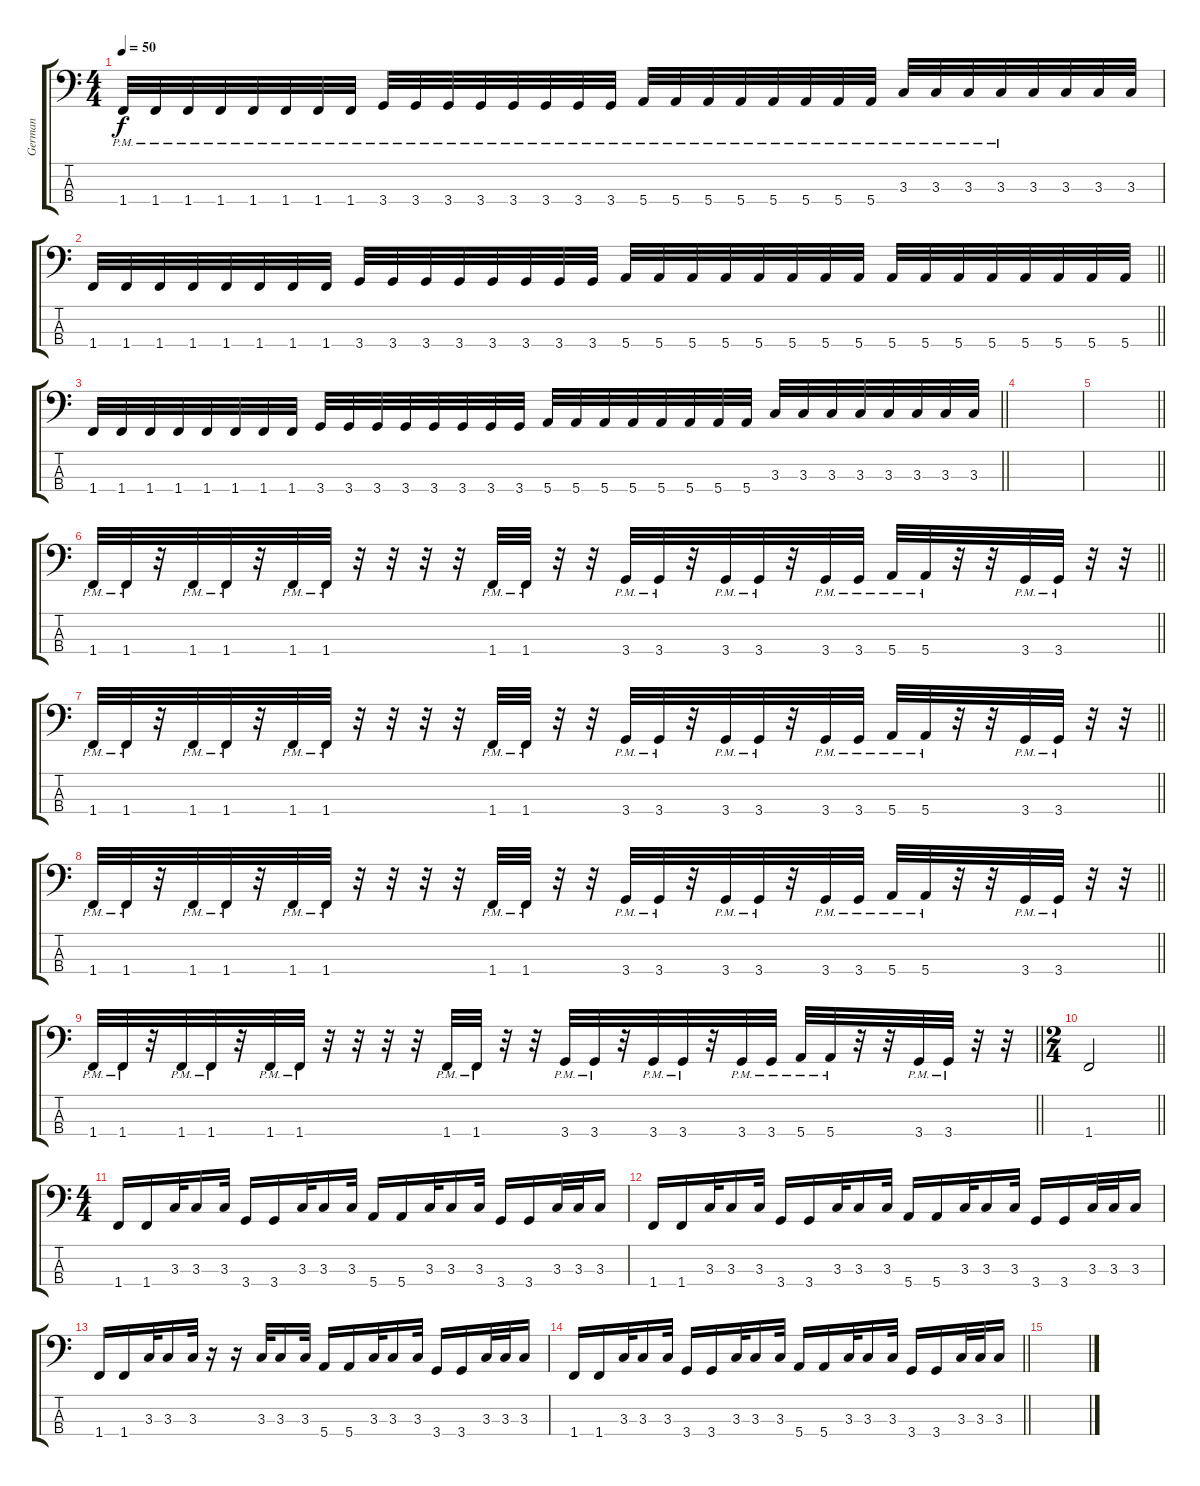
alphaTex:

\track ("German" "German") {instrument electricbasspick}
\staff {score tabs}
\tuning (G2 D2 A1 E1) {hide}
\ts (4 4)
\tempo 50
\clef f4
\ks c
1.4{pm}.32{dy f} 1.4{pm}.32 1.4{pm}.32 1.4{pm}.32 1.4{pm}.32 1.4{pm}.32 1.4{pm}.32 1.4{pm}.32 3.4{pm}.32 3.4{pm}.32 3.4{pm}.32 3.4{pm}.32 3.4{pm}.32 3.4{pm}.32 3.4{pm}.32 3.4{pm}.32 5.4{pm}.32 5.4{pm}.32 5.4{pm}.32 5.4{pm}.32 5.4{pm}.32 5.4{pm}.32 5.4{pm}.32 5.4{pm}.32 3.3{pm}.32 3.3{pm}.32 3.3{pm}.32 3.3{pm}.32 3.3.32 3.3.32 3.3.32 3.3.32 |
\barLineRight lightlight
1.4.32 1.4.32 1.4.32 1.4.32 1.4.32 1.4.32 1.4.32 1.4.32 3.4.32 3.4.32 3.4.32 3.4.32 3.4.32 3.4.32 3.4.32 3.4.32 5.4.32 5.4.32 5.4.32 5.4.32 5.4.32 5.4.32 5.4.32 5.4.32 5.4.32 5.4.32 5.4.32 5.4.32 5.4.32 5.4.32 5.4.32 5.4.32 |
\barLineRight lightlight
1.4.32 1.4.32 1.4.32 1.4.32 1.4.32 1.4.32 1.4.32 1.4.32 3.4.32 3.4.32 3.4.32 3.4.32 3.4.32 3.4.32 3.4.32 3.4.32 5.4.32 5.4.32 5.4.32 5.4.32 5.4.32 5.4.32 5.4.32 5.4.32 3.3.32 3.3.32 3.3.32 3.3.32 3.3.32 3.3.32 3.3.32 3.3.32 |
\section ("" "")
|
\barLineRight lightlight
|
\section ("" "")
\barLineRight lightlight
1.4{pm}.32 1.4{pm}.32 r.32 1.4{pm}.32 1.4{pm}.32 r.32 1.4{pm}.32 1.4{pm}.32 r.32 r.32 r.32 r.32 1.4{pm}.32 1.4{pm}.32 r.32 r.32 3.4{pm}.32 3.4{pm}.32 r.32 3.4{pm}.32 3.4{pm}.32 r.32 3.4{pm}.32 3.4{pm}.32 5.4{pm}.32 5.4{pm}.32 r.32 r.32 3.4{pm}.32 3.4{pm}.32 r.32 r.32 |
\barLineRight lightlight
1.4{pm}.32 1.4{pm}.32 r.32 1.4{pm}.32 1.4{pm}.32 r.32 1.4{pm}.32 1.4{pm}.32 r.32 r.32 r.32 r.32 1.4{pm}.32 1.4{pm}.32 r.32 r.32 3.4{pm}.32 3.4{pm}.32 r.32 3.4{pm}.32 3.4{pm}.32 r.32 3.4{pm}.32 3.4{pm}.32 5.4{pm}.32 5.4{pm}.32 r.32 r.32 3.4{pm}.32 3.4{pm}.32 r.32 r.32 |
\barLineRight lightlight
1.4{pm}.32 1.4{pm}.32 r.32 1.4{pm}.32 1.4{pm}.32 r.32 1.4{pm}.32 1.4{pm}.32 r.32 r.32 r.32 r.32 1.4{pm}.32 1.4{pm}.32 r.32 r.32 3.4{pm}.32 3.4{pm}.32 r.32 3.4{pm}.32 3.4{pm}.32 r.32 3.4{pm}.32 3.4{pm}.32 5.4{pm}.32 5.4{pm}.32 r.32 r.32 3.4{pm}.32 3.4{pm}.32 r.32 r.32 |
\barLineRight lightlight
1.4{pm}.32 1.4{pm}.32 r.32 1.4{pm}.32 1.4{pm}.32 r.32 1.4{pm}.32 1.4{pm}.32 r.32 r.32 r.32 r.32 1.4{pm}.32 1.4{pm}.32 r.32 r.32 3.4{pm}.32 3.4{pm}.32 r.32 3.4{pm}.32 3.4{pm}.32 r.32 3.4{pm}.32 3.4{pm}.32 5.4{pm}.32 5.4{pm}.32 r.32 r.32 3.4{pm}.32 3.4{pm}.32 r.32 r.32 |
\ts (2 4)
\section ("" "")
\barLineRight lightlight
1.4.2 |
\ts (4 4)
\section ("" "")
1.4.16 1.4.16 3.3.32 3.3.16 3.3.32 3.4.16 3.4.16 3.3.32 3.3.16 3.3.32 5.4.16 5.4.16 3.3.32 3.3.16 3.3.32 3.4.16 3.4.16 3.3.32 3.3.32 3.3.16 |
1.4.16 1.4.16 3.3.32 3.3.16 3.3.32 3.4.16 3.4.16 3.3.32 3.3.16 3.3.32 5.4.16 5.4.16 3.3.32 3.3.16 3.3.32 3.4.16 3.4.16 3.3.32 3.3.32 3.3.16 |
1.4.16 1.4.16 3.3.32 3.3.16 3.3.32 r.16 r.16 3.3.32 3.3.16 3.3.32 5.4.16 5.4.16 3.3.32 3.3.16 3.3.32 3.4.16 3.4.16 3.3.32 3.3.32 3.3.16 |
\barLineRight lightlight
1.4.16 1.4.16 3.3.32 3.3.16 3.3.32 3.4.16 3.4.16 3.3.32 3.3.16 3.3.32 5.4.16 5.4.16 3.3.32 3.3.16 3.3.32 3.4.16 3.4.16 3.3.32 3.3.32 3.3.16 |
\section ("" "")
